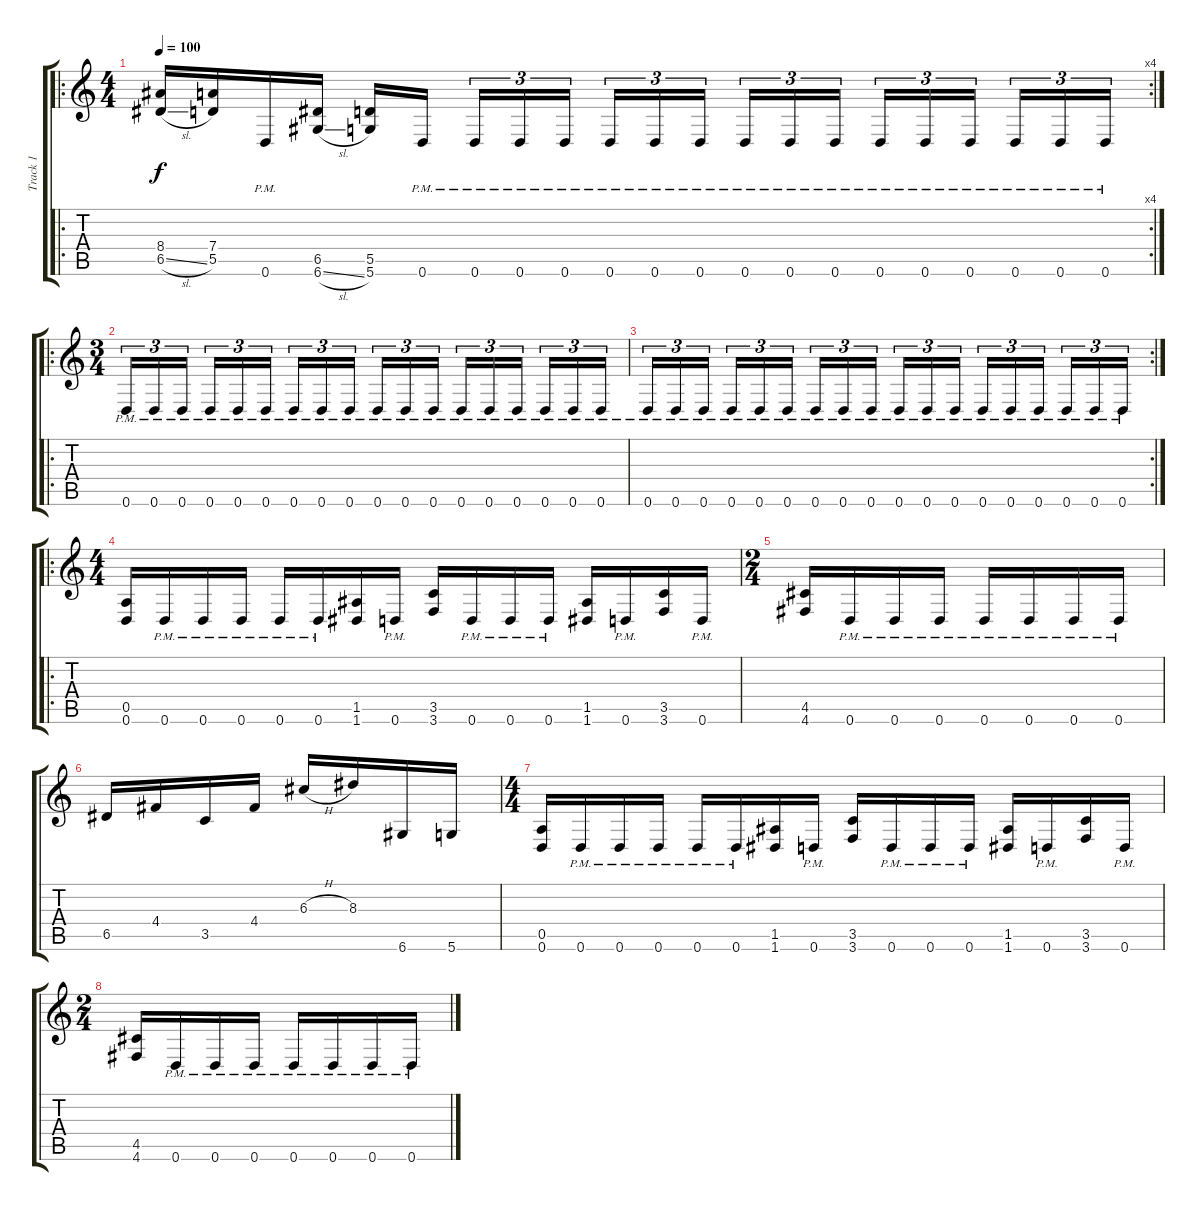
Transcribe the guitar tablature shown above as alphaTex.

\track ("Track 1" "Track 1") {instrument overdrivenguitar}
\staff {score tabs}
\tuning (E4 B3 G3 D3 A2 D2) {hide}
\ro
\rc 4
\ts (4 4)
\tempo 100
\clef g2
\ks c
(8.4 6.5{sl}).16{dy f} (7.4 5.5).16 0.6{pm}.16 (6.5 6.6{sl}).16 (5.5 5.6).16 0.6{pm}.16{beam splitsecondary} 0.6{pm}.16{tu (3 2)} 0.6{pm}.16{tu (3 2)} 0.6{pm}.16{tu (3 2)} 0.6{pm}.16{tu (3 2)} 0.6{pm}.16{tu (3 2)} 0.6{pm}.16{tu (3 2) beam splitsecondary} 0.6{pm}.16{tu (3 2)} 0.6{pm}.16{tu (3 2)} 0.6{pm}.16{tu (3 2)} 0.6{pm}.16{tu (3 2)} 0.6{pm}.16{tu (3 2)} 0.6{pm}.16{tu (3 2) beam splitsecondary} 0.6{pm}.16{tu (3 2)} 0.6{pm}.16{tu (3 2)} 0.6{pm}.16{tu (3 2)} |
\ro
\ts (3 4)
0.6{pm}.16{tu (3 2)} 0.6{pm}.16{tu (3 2)} 0.6{pm}.16{tu (3 2) beam splitsecondary} 0.6{pm}.16{tu (3 2)} 0.6{pm}.16{tu (3 2)} 0.6{pm}.16{tu (3 2)} 0.6{pm}.16{tu (3 2)} 0.6{pm}.16{tu (3 2)} 0.6{pm}.16{tu (3 2) beam splitsecondary} 0.6{pm}.16{tu (3 2)} 0.6{pm}.16{tu (3 2)} 0.6{pm}.16{tu (3 2)} 0.6{pm}.16{tu (3 2)} 0.6{pm}.16{tu (3 2)} 0.6{pm}.16{tu (3 2) beam splitsecondary} 0.6{pm}.16{tu (3 2)} 0.6{pm}.16{tu (3 2)} 0.6{pm}.16{tu (3 2)} |
\rc 2
0.6{pm}.16{tu (3 2)} 0.6{pm}.16{tu (3 2)} 0.6{pm}.16{tu (3 2) beam splitsecondary} 0.6{pm}.16{tu (3 2)} 0.6{pm}.16{tu (3 2)} 0.6{pm}.16{tu (3 2)} 0.6{pm}.16{tu (3 2)} 0.6{pm}.16{tu (3 2)} 0.6{pm}.16{tu (3 2) beam splitsecondary} 0.6{pm}.16{tu (3 2)} 0.6{pm}.16{tu (3 2)} 0.6{pm}.16{tu (3 2)} 0.6{pm}.16{tu (3 2)} 0.6{pm}.16{tu (3 2)} 0.6{pm}.16{tu (3 2) beam splitsecondary} 0.6{pm}.16{tu (3 2)} 0.6{pm}.16{tu (3 2)} 0.6{pm}.16{tu (3 2)} |
\ro
\ts (4 4)
(0.5 0.6).16 0.6{pm}.16 0.6{pm}.16 0.6{pm}.16 0.6{pm}.16 0.6{pm}.16 (1.5 1.6).16 0.6{pm}.16 (3.5 3.6).16 0.6{pm}.16 0.6{pm}.16 0.6{pm}.16 (1.5 1.6).16 0.6{pm}.16 (3.5 3.6).16 0.6{pm}.16 |
\ts (2 4)
(4.5 4.6).16 0.6{pm}.16 0.6{pm}.16 0.6{pm}.16 0.6{pm}.16 0.6{pm}.16 0.6{pm}.16 0.6{pm}.16 |
6.5.16 4.4.16 3.5.16 4.4.16 6.3{h}.16 8.3.16 6.6.16 5.6.16 |
\ts (4 4)
(0.5 0.6).16 0.6{pm}.16 0.6{pm}.16 0.6{pm}.16 0.6{pm}.16 0.6{pm}.16 (1.5 1.6).16 0.6{pm}.16 (3.5 3.6).16 0.6{pm}.16 0.6{pm}.16 0.6{pm}.16 (1.5 1.6).16 0.6{pm}.16 (3.5 3.6).16 0.6{pm}.16 |
\ts (2 4)
(4.5 4.6).16 0.6{pm}.16 0.6{pm}.16 0.6{pm}.16 0.6{pm}.16 0.6{pm}.16 0.6{pm}.16 0.6{pm}.16
